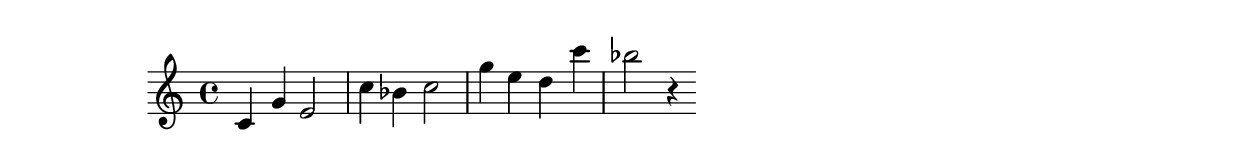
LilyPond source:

\version "2.20.0"  % Ensure the version matches your LilyPond installation
\score {
  \relative c' { c4 g' e2 | c'4 bes c2 | g'4 e d c' | bes2 r4 }
  \layout { }
  \midi { }
}
